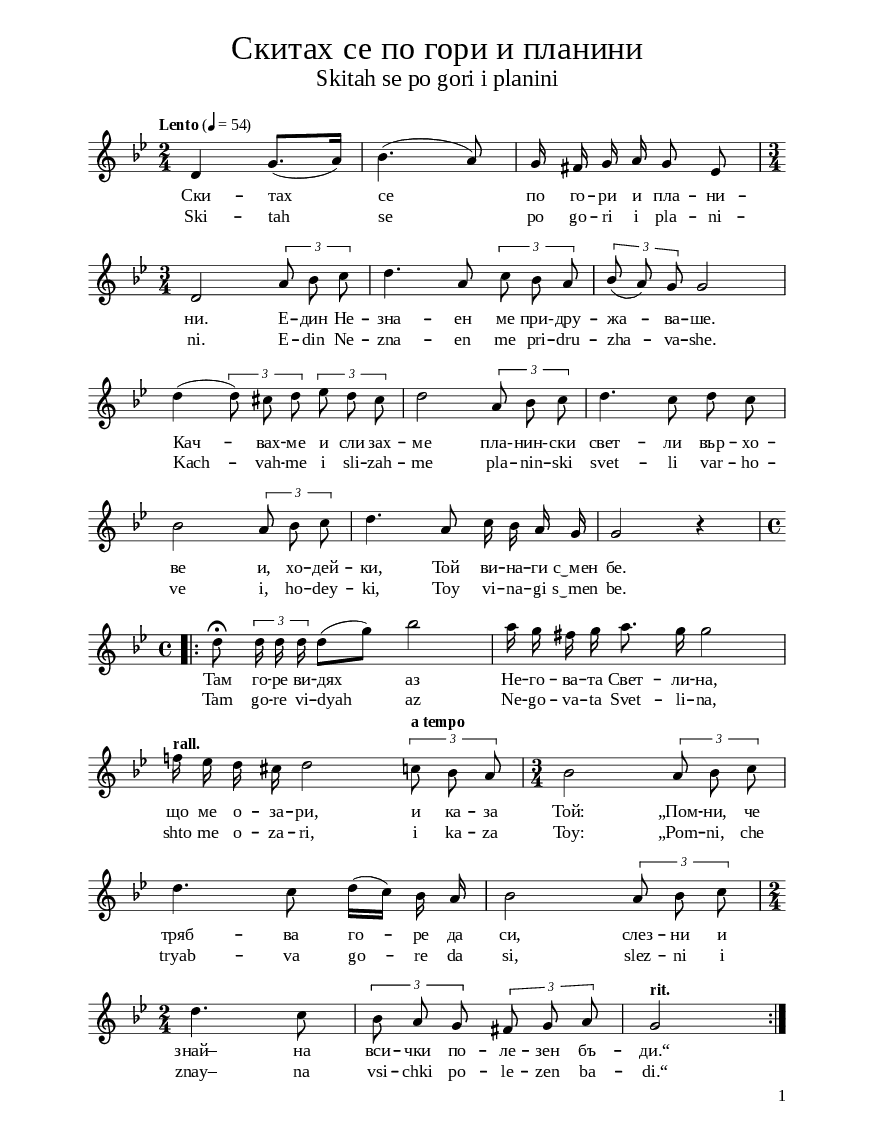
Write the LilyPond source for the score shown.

\version "2.24.1"

\include "include/globals.ily"

\bookpart {
  \label #'ref133
  \tocItem \markup "Скитах се по гори и планини – Skitah se po gori i planini"
  \include "include/bookpart-paper.ily"
  \score {
    \include "include/score-layout.ily"


    \new Voice \relative c' {
      \clef treble
      \key g \minor
      \time 2/4
      \tempoFunc "Lento" 4 "54"
      \autoBeamOff
      d4  g8. (  [a16] ) | % 2
      bes4. (  a8 ) | % 3
      g16  fis16  g16  a16  g8
      es8 \break | % 4
      \time 3/4  | % 4
      d2
      \tupletUp \times 2/3  {
        a'8   bes8  c8
      }
      | % 5
      d4.  a8
      \times 2/3  {
        c8   bes8  a8
      }
      | % 6

      \times 2/3  {
       \stemUp bes8 (   a8 )  g8
      } \stemNeutral
      g2 \break | % 7
      d'4 (
      \times 2/3  {
        d8 )   cis8  d8
      }

      \times 2/3  {
        es8   d8  cis8
      }
      | % 8
      d2
      \times 2/3  {
        a8   bes8  c8
      }
      | % 9
      d4.  c8  d8  c8 \break
      |
      bes2
      \times 2/3  {
        a8   bes8  c8
      }
      | % 11
      d4.  a8  c16  bes16
      a16  g16 | % 12
      g2 r4 \break \repeat volta 2 {
        | % 13
        \time 4/4  | % 13
        d'8 ^\fermata
        \times 2/3  {
          d16  d16  d16 ]
        }
        d8 ( [  g8 ) ]  bes2 | % 14
        a16  g16  fis16  g16
        a8.  g16  g2 \break | % 15
        \tempo "rall." f!16 es16
        d16  cis16  d2
        \times 2/3  {
          \tempo "a tempo" c8 bes8
          a8
        }
        | % 16
        \time 3/4  | % 16
        bes2
        \times 2/3  {
          a8  bes8  c8
        }
        \break | % 17
        d4.  c8  d16 ( [  c16
        ) ]  bes16  a16 | % 18
        bes2
        \times 2/3  {
          a8   bes8  c8 } \time 2/4 \break | % 19
          d4.  c8 |
          \times 2/3  {
            bes8   a8  g8
          }
          \times 2/3  {
            fis8   g8    a8
          } |
          \tempo "rit." g2

        }
      }

      \addlyrics {
        Ски -- тах  се  по го -- ри
        и пла -- ни -- ни. Е -- дин Не --
        зна -- ен ме "при-" -- дру -- жа  --
        ва -- ше. Кач -- вах -- ме и сли
        -- зах -- ме "пла-" -- "нин-" -- ски свет --
        ли вър -- хо -- ве и, хо -- дей --
        ки, Той ви -- на -- ги с‿мен бе.
        Там го -- ре ви -- дях  аз Не --
        го -- ва -- та Свет -- ли -- на, що
        ме о -- за -- ри, и ка -- за Той:
        „Пом -- ни, че тряб -- ва го --
        ре да си, слез -- ни и знай– на
        вси -- чки по -- ле -- зен бъ --
        ди.“ }
        \addlyrics {  Ski -- tah  se  po go -- ri
        i pla -- ni -- ni. E -- din Ne --
        zna -- en me pri -- dru -- zha  --
        va -- she. Kach -- vah -- me i sli
        -- zah -- me pla -- nin -- ski svet --
        li var -- ho -- ve i, ho -- dey --
        ki, Toy vi -- na -- gi s‿men be.
        Tam go -- re vi -- dyah  az Ne --
        go -- va -- ta Svet -- li -- na, shto
        me o -- za -- ri, i ka -- za Toy:
        „Pom -- ni, che tryab -- va go --
        re da si, slez -- ni i znay– na
        vsi -- chki po -- le -- zen ba --
        di.“}

        \header {
          title = \titleFunc "Скитах се по гори и планини" "Skitah se po gori i planini"
        }

        \midi{}

      } % score



      % include foreign translation(s) of the song
      \version "2.20.0"

\markup \fill-line { \fontsize #deTitleFontSize "Ich wanderte in Wäldern und Bergen" }
\markup \null
\markup \null
\markup \fontsize #deCoupletFontSize {
  \hspace #10
  \override #`(baseline-skip . ,deCoupletBaselineSkip)

  \column {
    \line { " " }


  \line { " " Ich wanderte in Wäldern und Bergen. }

  \line { " " Ein Unbekannter begleitete mich. }

  \line { " " Wir erklommen helle Gipfel und stiegen wieder hinab,  }

  \line { " " und während wir liefen, war Er immer bei mir.  }

  \line { " " Dort oben sah ich }

  \line { " " Sein Licht,  }

  \line { " " welches mich erleuchtete,  }

  \line { " " und Er sagte:  }

  \line { " " Erinnere dich daran, dass du oben sein sollst; }

  \line { " " steige hinab und wisse -- }

  \line { " " sei allen nützlich! }


  }
}


    } % bookpart
